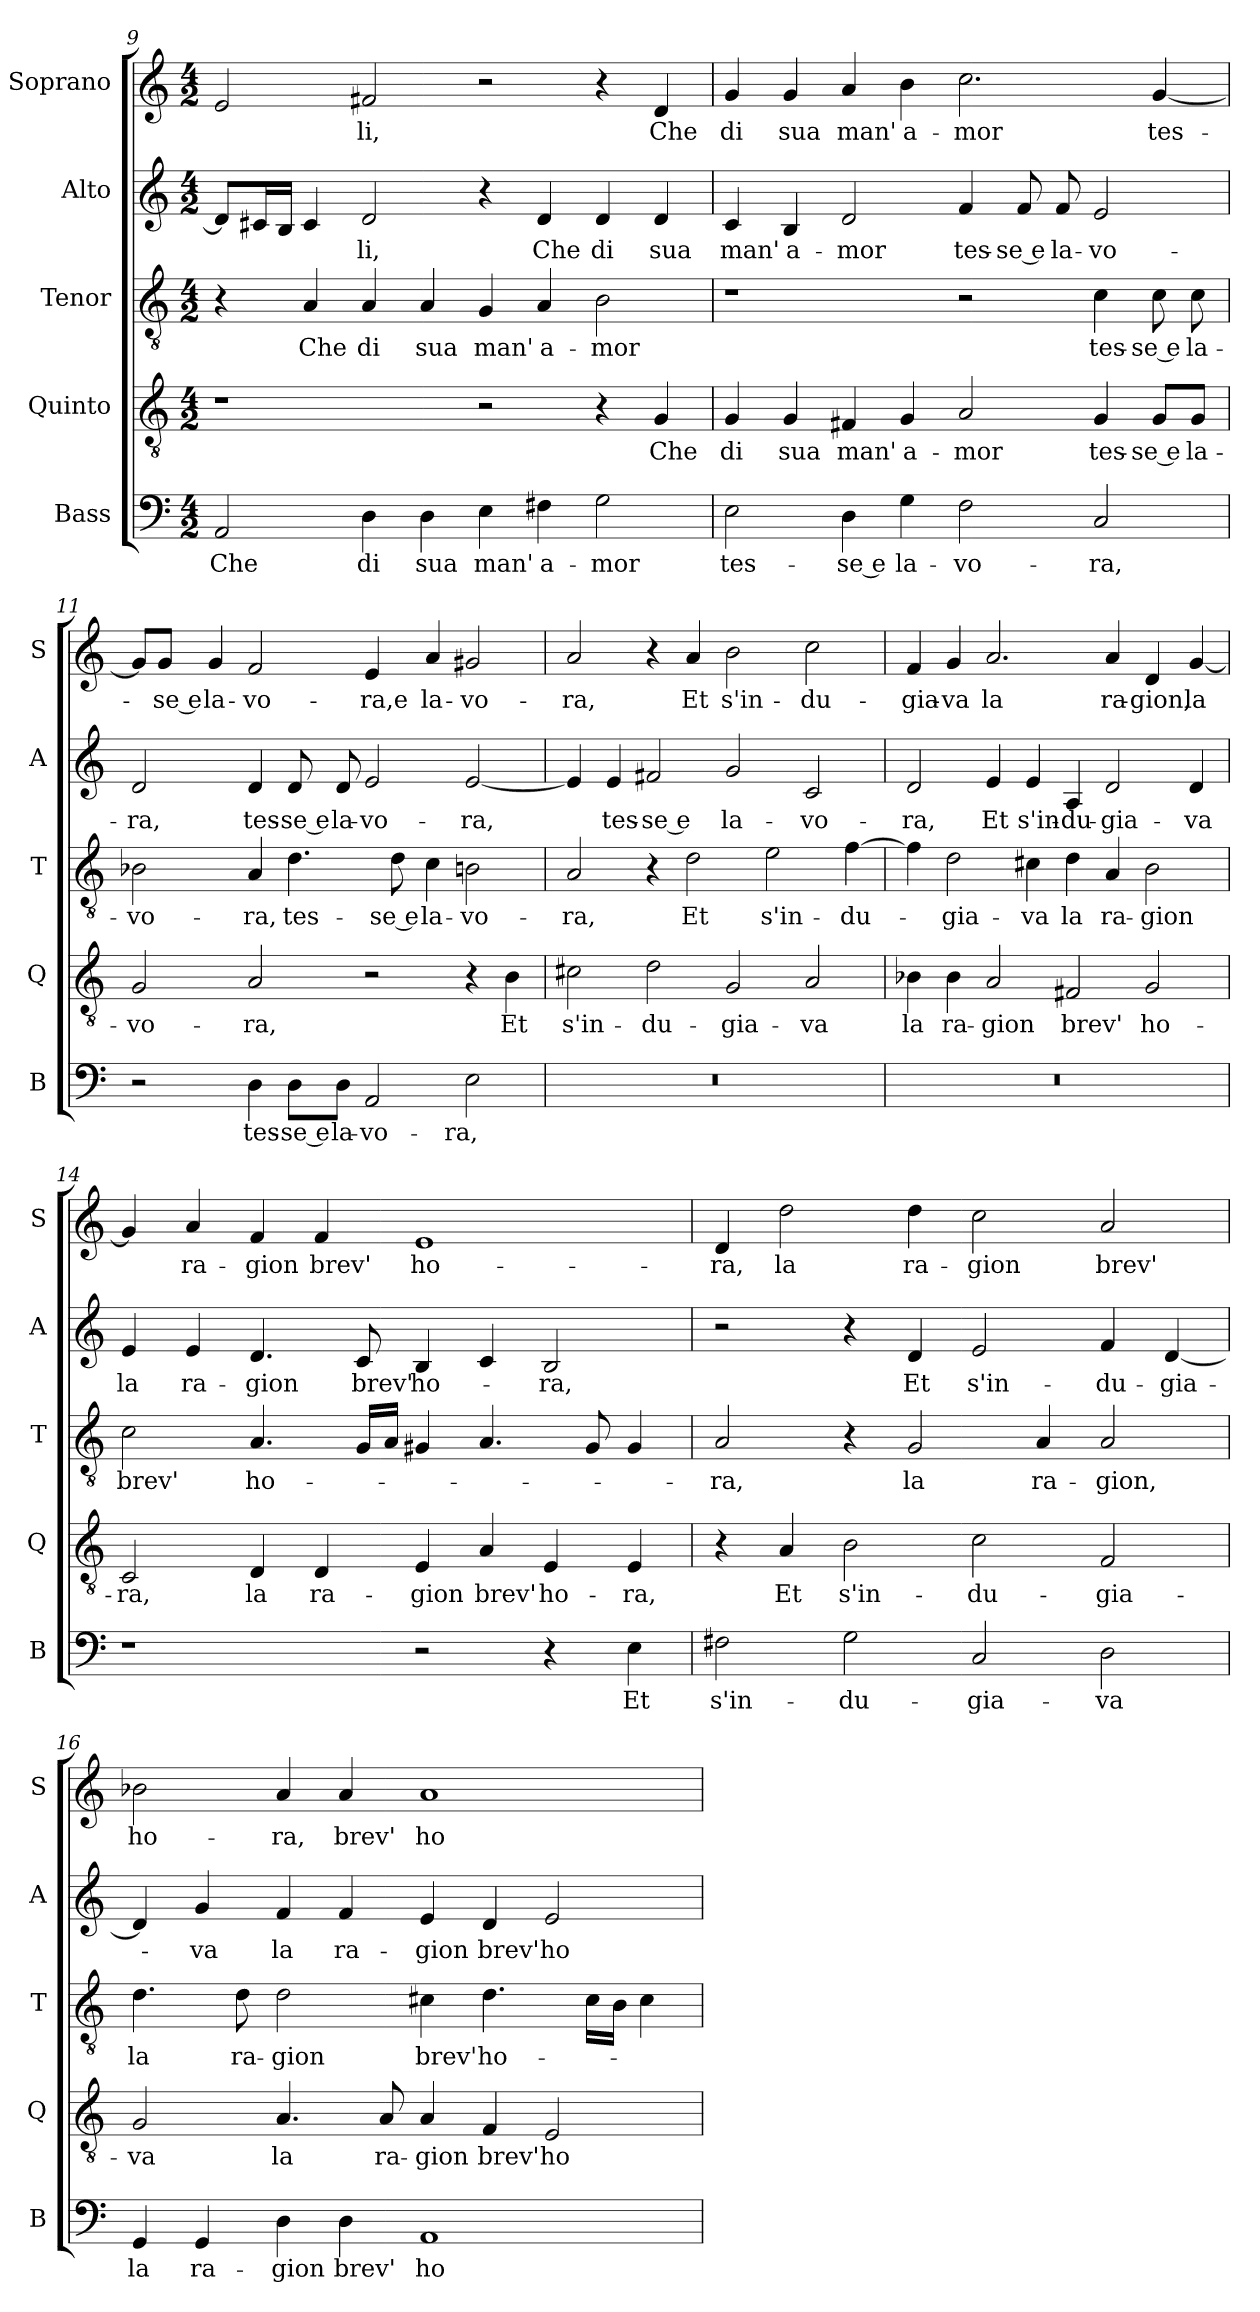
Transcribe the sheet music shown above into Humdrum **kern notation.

**kern	**text	**kern	**text	**kern	**text	**kern	**text	**kern	**text
*part5	*part5	*part4	*part4	*part3	*part3	*part2	*part2	*part1	*part1
*staff5	*staff5	*staff4	*staff4	*staff3	*staff3	*staff2	*staff2	*staff1	*staff1
*I"Bass	*	*I"Quinto	*	*I"Tenor	*	*I"Alto	*	*I"Soprano	*
*I'B	*	*I'Q	*	*I'T	*	*I'A	*	*I'S	*
!!LO:LB:g=z
*clefF4	*	*clefGv2	*	*clefGv2	*	*clefG2	*	*clefG2	*
*k[]	*	*k[]	*	*k[]	*	*k[]	*	*k[]	*
*C:	*	*C:	*	*C:	*	*C:	*	*C:	*
*M4/2	*	*M4/2	*	*M4/2	*	*M4/2	*	*M4/2	*
=9	=9	=9	=9	=9	=9	=9	=9	=9	=9
!	!LO:LY:b	!	!	!	!	!	!	!	!
2AA/	Che	1r	.	4r	.	8d/L]	.	2e/	.
.	.	.	.	.	.	16c#X/L	.	.	.
.	.	.	.	.	.	16B/JJ	.	.	.
!	!	!	!	!	!LO:LY:b	!	!	!	!
.	.	.	.	4A/	Che	4c#/	.	.	.
!	!LO:LY:b	!	!	!	!LO:LY:b	!	!LO:LY:b	!	!LO:LY:b
4D\	di	.	.	4A/	di	2d/	-li,	2f#X/	-li,
!	!LO:LY:b	!	!	!	!LO:LY:b	!	!	!	!
4D\	sua	.	.	4A/	sua	.	.	.	.
!	!LO:LY:b	!	!	!	!LO:LY:b	!	!	!	!
4E\	man'	2r	.	4G/	man'	4r	.	2r	.
!	!LO:LY:b	!	!	!	!LO:LY:b	!	!LO:LY:b	!	!
4F#X\	a-	.	.	4A/	a-	4d/	Che	.	.
!	!LO:LY:b	!	!	!	!LO:LY:b	!	!LO:LY:b	!	!
2G\	-mor	4r	.	2B\	-mor	4d/	di	4r	.
!	!	!	!LO:LY:b	!	!	!	!LO:LY:b	!	!LO:LY:b
.	.	4G/	Che	.	.	4d/	sua	4d/	Che
=10	=10	=10	=10	=10	=10	=10	=10	=10	=10
!	!LO:LY:b	!	!LO:LY:b	!	!	!	!LO:LY:b	!	!LO:LY:b
2E\	tes-	4G/	di	1r	.	4c/	man'	4g/	di
!	!	!	!LO:LY:b	!	!	!	!LO:LY:b	!	!LO:LY:b
.	.	4G/	sua	.	.	4B/	a-	4g/	sua
!	!LO:LY:b	!	!LO:LY:b	!	!	!	!LO:LY:b	!	!LO:LY:b
4D\	-se e	4F#X/	man'	.	.	2d/	-mor	4a/	man'
!	!LO:LY:b	!	!LO:LY:b	!	!	!	!	!	!LO:LY:b
4G\	la-	4G/	a-	.	.	.	.	4b\	a-
!	!LO:LY:b	!	!LO:LY:b	!	!	!	!LO:LY:b	!	!LO:LY:b
2F\	-vo-	2A/	-mor	2r	.	4f/	tes-	2.cc\	-mor
!	!	!	!	!	!	!	!LO:LY:b	!	!
.	.	.	.	.	.	8f/	-se e	.	.
!	!	!	!	!	!	!	!LO:LY:b	!	!
.	.	.	.	.	.	8f/	la-	.	.
!	!LO:LY:b	!	!LO:LY:b	!	!LO:LY:b	!	!LO:LY:b	!	!
2C/	-ra,	4G/	tes-	4c\	tes-	2e/	-vo-	.	.
!	!	!	!LO:LY:b	!	!LO:LY:b	!	!	!	!LO:LY:b
.	.	8G/L	-se e	8c\	-se e	.	.	[4g/	tes-
!	!	!	!LO:LY:b	!	!LO:LY:b	!	!	!	!
.	.	8G/J	la-	8c\	la-	.	.	.	.
=11	=11	=11	=11	=11	=11	=11	=11	=11	=11
!	!	!	!LO:LY:b	!	!LO:LY:b	!	!LO:LY:b	!	!
2r	.	2G/	-vo-	2B-X\	-vo-	2d/	-ra,	8g/L]	.
!	!	!	!	!	!	!	!	!	!LO:LY:b
.	.	.	.	.	.	.	.	8g/J	-se e
!	!	!	!	!	!	!	!	!	!LO:LY:b
.	.	.	.	.	.	.	.	4g/	la-
!	!LO:LY:b	!	!LO:LY:b	!	!LO:LY:b	!	!LO:LY:b	!	!LO:LY:b
4D\	tes-	2A/	-ra,	4A/	-ra,	4d/	tes-	2f/	-vo-
!	!LO:LY:b	!	!	!	!LO:LY:b	!	!LO:LY:b	!	!
8D\L	-se e	.	.	4.d\	tes-	8d/	-se e	.	.
!	!LO:LY:b	!	!	!	!	!	!LO:LY:b	!	!
8D\J	la-	.	.	.	.	8d/	la-	.	.
!	!LO:LY:b	!	!	!	!	!	!LO:LY:b	!	!LO:LY:b
2AA/	-vo-	2r	.	.	.	2e/	-vo-	4e/	-ra,e
!	!	!	!	!	!LO:LY:b	!	!	!	!
.	.	.	.	8d\	-se e	.	.	.	.
!	!	!	!	!	!LO:LY:b	!	!	!	!LO:LY:b
.	.	.	.	4c\	la-	.	.	4a/	la-
!	!LO:LY:b	!	!	!	!LO:LY:b	!	!LO:LY:b	!	!LO:LY:b
2E\	-ra,	4r	.	2Bn\	-vo-	[2e/	-ra,	2g#X/	-vo-
!	!	!	!LO:LY:b	!	!	!	!	!	!
.	.	4B\	Et	.	.	.	.	.	.
!!LO:LB:g=z
=12	=12	=12	=12	=12	=12	=12	=12	=12	=12
!	!	!	!LO:LY:b	!	!LO:LY:b	!	!	!	!LO:LY:b
0r	.	2c#X\	s'in-	2A/	-ra,	4e/]	.	2a/	-ra,
!	!	!	!	!	!	!	!LO:LY:b	!	!
.	.	.	.	.	.	4e/	tes-	.	.
!	!	!	!LO:LY:b	!	!	!	!LO:LY:b	!	!
.	.	2d\	-du-	4r	.	2f#X/	-se e	4r	.
!	!	!	!	!	!LO:LY:b	!	!	!	!LO:LY:b
.	.	.	.	2d\	Et	.	.	4a/	Et
!	!	!	!LO:LY:b	!	!	!	!LO:LY:b	!	!LO:LY:b
.	.	2G/	-gia-	.	.	2g/	la-	2b\	s'in-
!	!	!	!	!	!LO:LY:b	!	!	!	!
.	.	.	.	2e\	s'in-	.	.	.	.
!	!	!	!LO:LY:b	!	!	!	!LO:LY:b	!	!LO:LY:b
.	.	2A/	-va	.	.	2c/	-vo-	2cc\	-du-
!	!	!	!	!	!LO:LY:b	!	!	!	!
.	.	.	.	[4f\	-du-	.	.	.	.
=13	=13	=13	=13	=13	=13	=13	=13	=13	=13
!	!	!	!LO:LY:b	!	!	!	!LO:LY:b	!	!LO:LY:b
0r	.	4B-X\	la	4f\]	.	2d/	-ra,	4f/	-gia-
!	!	!	!LO:LY:b	!	!LO:LY:b	!	!	!	!LO:LY:b
.	.	4B-\	ra-	2d\	-gia-	.	.	4g/	-va
!	!	!	!LO:LY:b	!	!	!	!LO:LY:b	!	!LO:LY:b
.	.	2A/	-gion	.	.	4e/	Et	2.a/	la
!	!	!	!	!	!LO:LY:b	!	!LO:LY:b	!	!
.	.	.	.	4c#X\	-va	4e/	s'in-	.	.
!	!	!	!LO:LY:b	!	!LO:LY:b	!	!LO:LY:b	!	!
.	.	2F#X/	brev'	4d\	la	4A/	-du-	.	.
!	!	!	!	!	!LO:LY:b	!	!LO:LY:b	!	!LO:LY:b
.	.	.	.	4A/	ra-	2d/	-gia-	4a/	ra-
!	!	!	!LO:LY:b	!	!LO:LY:b	!	!	!	!LO:LY:b
.	.	2G/	ho-	2B\	-gion	.	.	4d/	-gion,
!	!	!	!	!	!	!	!LO:LY:b	!	!LO:LY:b
.	.	.	.	.	.	4d/	-va	[4g/	la
=14	=14	=14	=14	=14	=14	=14	=14	=14	=14
!	!	!	!LO:LY:b	!	!LO:LY:b	!	!LO:LY:b	!	!
1r	.	2C/	-ra,	2c\	brev'	4e/	la	4g/]	.
!	!	!	!	!	!	!	!LO:LY:b	!	!LO:LY:b
.	.	.	.	.	.	4e/	ra-	4a/	ra-
!	!	!	!LO:LY:b	!	!LO:LY:b	!	!LO:LY:b	!	!LO:LY:b
.	.	4D/	la	4.A/	ho-	4.d/	-gion	4f/	-gion
!	!	!	!LO:LY:b	!	!	!	!	!	!LO:LY:b
.	.	4D/	ra-	.	.	.	.	4f/	brev'
!	!	!	!	!	!	!	!LO:LY:b	!	!
.	.	.	.	16G/LL	.	8c/	brev'	.	.
.	.	.	.	16A/JJ	.	.	.	.	.
!	!	!	!LO:LY:b	!	!	!	!LO:LY:b	!	!LO:LY:b
2r	.	4E/	-gion	4G#X/	.	4B/	ho-	1e	ho-
!	!	!	!LO:LY:b	!	!	!	!	!	!
.	.	4A/	brev'	4.A/	.	4c/	.	.	.
!	!	!	!LO:LY:b	!	!	!	!LO:LY:b	!	!
4r	.	4E/	ho-	.	.	2B/	-ra,	.	.
.	.	.	.	8G#/	.	.	.	.	.
!	!LO:LY:b	!	!LO:LY:b	!	!	!	!	!	!
4E\	Et	4E/	-ra,	4G#/	.	.	.	.	.
!!LO:PB:g=z
=15	=15	=15	=15	=15	=15	=15	=15	=15	=15
!	!LO:LY:b	!	!	!	!LO:LY:b	!	!	!	!LO:LY:b
2F#X\	s'in-	4r	.	2A/	-ra,	2r	.	4d/	-ra,
!	!	!	!LO:LY:b	!	!	!	!	!	!LO:LY:b
.	.	4A/	Et	.	.	.	.	2dd\	la
!	!LO:LY:b	!	!LO:LY:b	!	!	!	!	!	!
2G\	-du-	2B\	s'in-	4r	.	4r	.	.	.
!	!	!	!	!	!LO:LY:b	!	!LO:LY:b	!	!LO:LY:b
.	.	.	.	2G/	la	4d/	Et	4dd\	ra-
!	!LO:LY:b	!	!LO:LY:b	!	!	!	!LO:LY:b	!	!LO:LY:b
2C/	-gia-	2c\	-du-	.	.	2e/	s'in-	2cc\	-gion
!	!	!	!	!	!LO:LY:b	!	!	!	!
.	.	.	.	4A/	ra-	.	.	.	.
!	!LO:LY:b	!	!LO:LY:b	!	!LO:LY:b	!	!LO:LY:b	!	!LO:LY:b
2D\	-va	2F/	-gia-	2A/	-gion,	4f/	-du-	2a/	brev'
!	!	!	!	!	!	!	!LO:LY:b	!	!
.	.	.	.	.	.	[4d/	-gia-	.	.
=16	=16	=16	=16	=16	=16	=16	=16	=16	=16
!	!LO:LY:b	!	!LO:LY:b	!	!LO:LY:b	!	!	!	!LO:LY:b
4GG/	la	2G/	-va	4.d\	la	4d/]	.	2b-X\	ho-
!	!LO:LY:b	!	!	!	!	!	!LO:LY:b	!	!
4GG/	ra-	.	.	.	.	4g/	-va	.	.
!	!	!	!	!	!LO:LY:b	!	!	!	!
.	.	.	.	8d\	ra-	.	.	.	.
!	!LO:LY:b	!	!LO:LY:b	!	!LO:LY:b	!	!LO:LY:b	!	!LO:LY:b
4D\	-gion	4.A/	la	2d\	-gion	4f/	la	4a/	-ra,
!	!LO:LY:b	!	!	!	!	!	!LO:LY:b	!	!LO:LY:b
4D\	brev'	.	.	.	.	4f/	ra-	4a/	brev'
!	!	!	!LO:LY:b	!	!	!	!	!	!
.	.	8A/	ra-	.	.	.	.	.	.
!	!LO:LY:b	!	!LO:LY:b	!	!LO:LY:b	!	!LO:LY:b	!	!LO:LY:b
1AA	ho-	4A/	-gion	4c#X\	brev'	4e/	-gion	1a	ho-
!	!	!	!LO:LY:b	!	!LO:LY:b	!	!LO:LY:b	!	!
.	.	4F/	brev'	4.d\	ho-	4d/	brev'	.	.
!	!	!	!LO:LY:b	!	!	!	!LO:LY:b	!	!
.	.	2E/	ho-	.	.	2e/	ho-	.	.
.	.	.	.	16c#\LL	.	.	.	.	.
.	.	.	.	16B\JJ	.	.	.	.	.
.	.	.	.	4c#\	.	.	.	.	.
=	=	=	=	=	=	=	=	=	=
*-	*-	*-	*-	*-	*-	*-	*-	*-	*-
